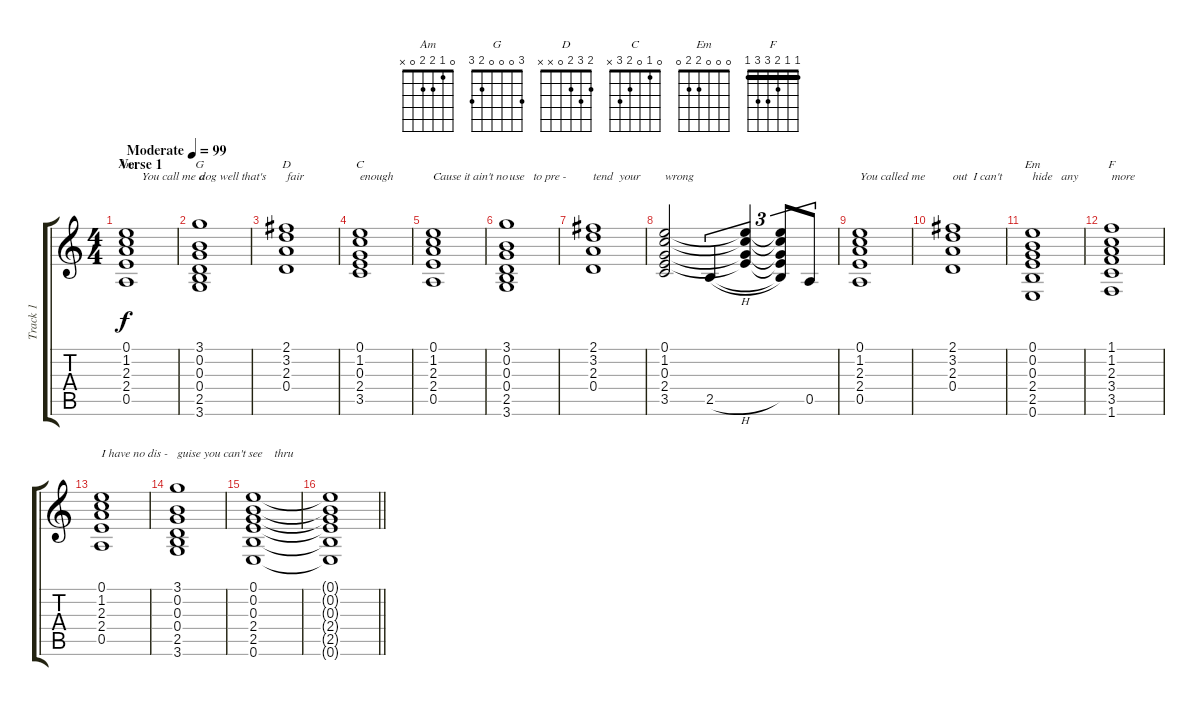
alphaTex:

\track ("Track 1" "Track 1") {instrument acousticguitarsteel}
\staff {score tabs}
\tuning (E4 B3 G3 D3 A2 E2) {hide}
\chord ("Am" 0 1 2 2 0 x)
\chord ("G" 3 0 0 0 2 3)
\chord ("D" 2 3 2 0 x x)
\chord ("C" 0 1 0 2 3 x)
\chord ("Em" 0 0 0 2 2 0)
\chord ("F" 1 1 2 3 3 1) {barre 1}
\ts (4 4)
\section ("" "Verse 1")
\tempo (99 "Moderate")
\clef g2
\ks c
(0.1 1.2 2.3 2.4 0.5).1{ch "Am" txt "     You call me a" dy f instrument acousticguitarsteel} |
(3.1 0.2 0.3 0.4 2.5 3.6).1{ch "G" txt "dog well that's"} |
(2.1 3.2 2.3 0.4).1{ch "D" txt "fair"} |
(0.1 1.2 0.3 2.4 3.5).1{ch "C" txt "enough"} |
(0.1 1.2 2.3 2.4 0.5).1{txt "Cause it ain't no"} |
(3.1 0.2 0.3 0.4 2.5 3.6).1{txt " use   to pre -"} |
(2.1 3.2 2.3 0.4).1{txt "tend  your"} |
(0.1 1.2 0.3 2.4 3.5).2{txt "wrong"} 2.5{h}.4{tu (3 2)} (0.1{t} 1.2{t} 0.3{t} 2.4{t}).4{tu (3 2)} (0.1{t} 1.2{t} 0.3{t} 2.4{t} 2.5{t}).8{tu (3 2)} 0.5.8{tu (3 2)} |
(0.1 1.2 2.3 2.4 0.5).1{txt "You called me"} |
(2.1 3.2 2.3 0.4).1{txt "out  I can't"} |
(0.1 0.2 0.3 2.4 2.5 0.6).1{ch "Em" txt "hide   any"} |
(1.1 1.2 2.3 3.4 3.5 1.6).1{ch "F" txt "more"} |
(0.1 1.2 2.3 2.4 0.5).1{txt "I have no dis -"} |
(3.1 0.2 0.3 0.4 2.5 3.6).1{txt "guise you can't see"} |
(0.1 0.2 0.3 2.4 2.5 0.6).1{txt "       thru"} |
\barLineRight lightlight
(0.1{t} 0.2{t} 0.3{t} 2.4{t} 2.5{t} 0.6{t}).1
